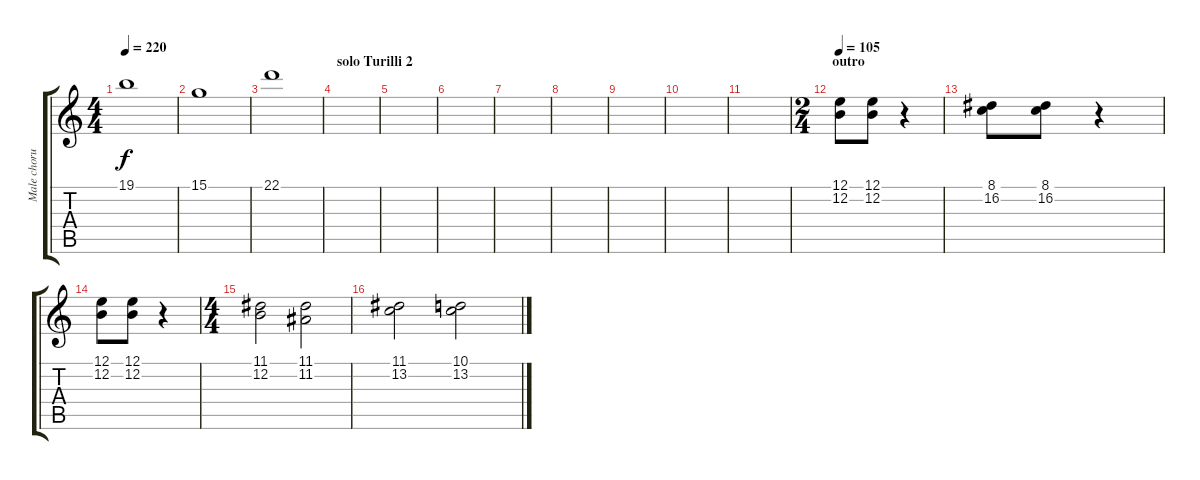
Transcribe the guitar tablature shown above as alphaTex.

\track ("Male chorus" "Male choru") {instrument choiraahs}
\staff {score tabs}
\tuning (E4 B3 G3 D3 A2 E2) {hide}
\ts (4 4)
\tempo 220
\clef g2
\ks c
19.1.1{dy f} |
15.1.1 |
22.1.1 |
\section ("" "solo Turilli 2")
|
|
|
|
|
|
|
|
\ts (2 4)
\section ("" "outro")
\tempo 105
(12.1 12.2).8 (12.1 12.2).8 r.4 |
(8.1 16.2).8 (8.1 16.2).8 r.4 |
(12.1 12.2).8 (12.1 12.2).8 r.4 |
\ts (4 4)
(11.1 12.2).2 (11.1 11.2).2 |
(11.1 13.2).2 (10.1 13.2).2
